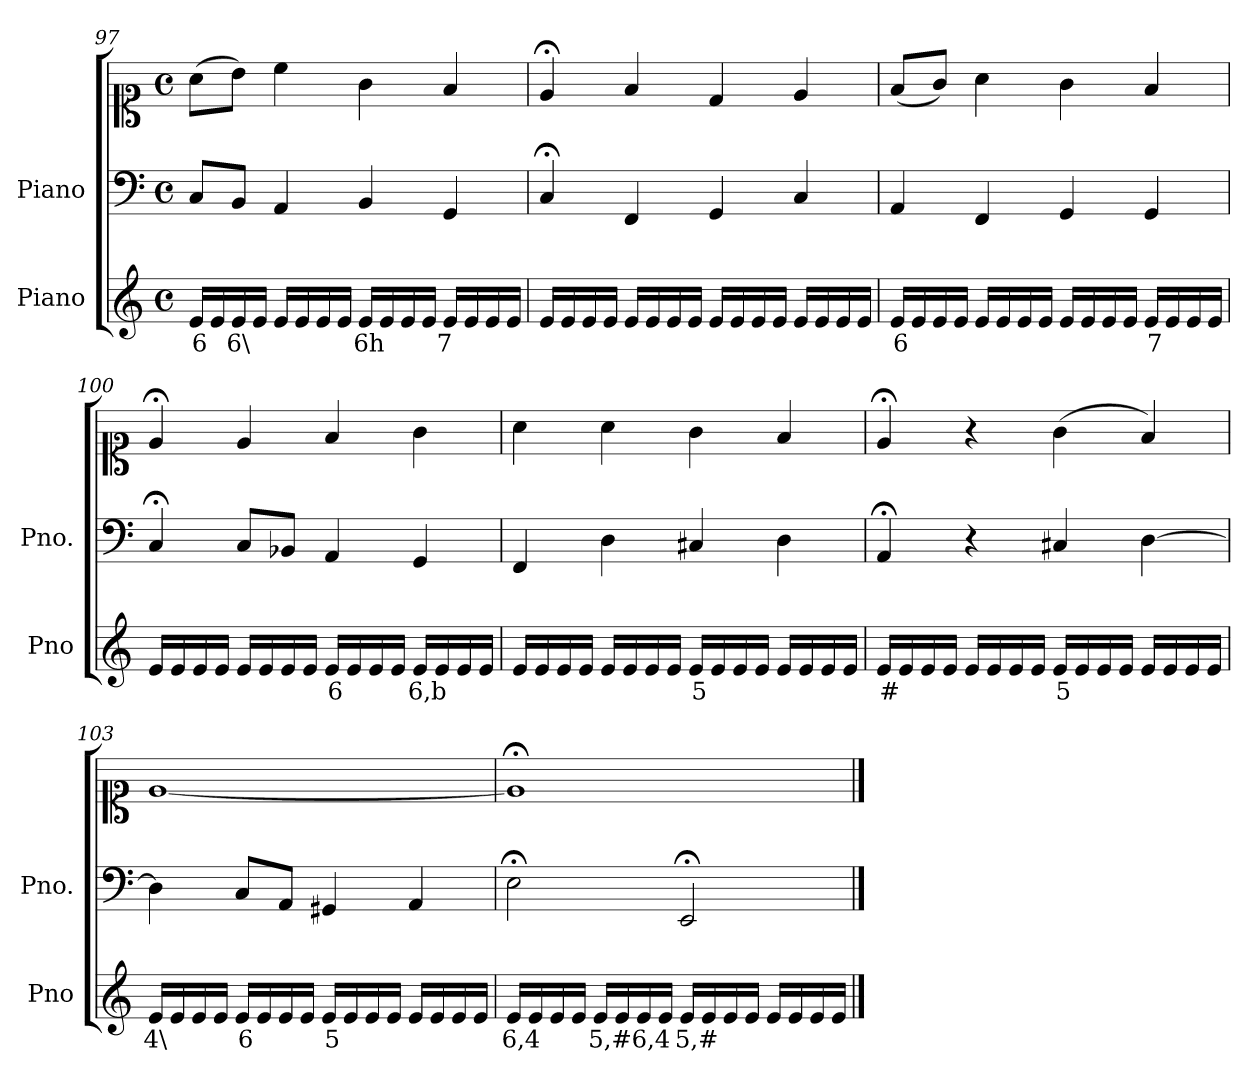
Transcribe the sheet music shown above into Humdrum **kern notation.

**kern	**text	**kern	**kern
*part2	*part2	*part1	*part1
*staff3	*staff3	*staff2	*staff1
*I"Piano	*	*I"Piano	*
*I'Pno	*	*I'Pno.	*
*clefG2	*	*clefF4	*clefC1
*k[]	*	*k[]	*k[]
*M4/4	*	*M4/4	*M4/4
*met(c)	*	*met(c)	*met(c)
=97	=97	=97	=97
!	!LO:LY:b	!	!
16e/LL	6	8C/L	(>8a\L
16e/	.	.	.
!	!LO:LY:b	!	!
16e/	6\	8BB/J	8b\J)
16e/JJ	.	.	.
16e/LL	.	4AA/	4cc\
16e/	.	.	.
16e/	.	.	.
16e/JJ	.	.	.
!	!LO:LY:b	!	!
16e/LL	6h	4BB/	4g\
16e/	.	.	.
16e/	.	.	.
16e/JJ	.	.	.
!	!LO:LY:b	!	!
16e/LL	7	4GG/	4f/
16e/	.	.	.
16e/	.	.	.
16e/JJ	.	.	.
=98	=98	=98	=98
16e/LL	.	4C;</	4e;</
16e/	.	.	.
16e/	.	.	.
16e/JJ	.	.	.
16e/LL	.	4FF/	4f/
16e/	.	.	.
16e/	.	.	.
16e/JJ	.	.	.
16e/LL	.	4GG/	4d/
16e/	.	.	.
16e/	.	.	.
16e/JJ	.	.	.
16e/LL	.	4C/	4e/
16e/	.	.	.
16e/	.	.	.
16e/JJ	.	.	.
=99	=99	=99	=99
!	!LO:LY:b	!	!
16e/LL	6	4AA/	(<8f/L
16e/	.	.	.
16e/	.	.	8g/J)
16e/JJ	.	.	.
16e/LL	.	4FF/	4a\
16e/	.	.	.
16e/	.	.	.
16e/JJ	.	.	.
16e/LL	.	4GG/	4g\
16e/	.	.	.
16e/	.	.	.
16e/JJ	.	.	.
!	!LO:LY:b	!	!
16e/LL	7	4GG/	4f/
16e/	.	.	.
16e/	.	.	.
16e/JJ	.	.	.
=100	=100	=100	=100
16e/LL	.	4C;</	4e;</
16e/	.	.	.
16e/	.	.	.
16e/JJ	.	.	.
16e/LL	.	8C/L	4e/
16e/	.	.	.
!	!LO:LY:b	!	!
16e/	_	8BB-X/J	.
16e/JJ	.	.	.
!	!LO:LY:b	!	!
16e/LL	6	4AA/	4f/
16e/	.	.	.
16e/	.	.	.
16e/JJ	.	.	.
!	!LO:LY:b	!	!
16e/LL	6,b	4GG/	4g\
16e/	.	.	.
16e/	.	.	.
16e/JJ	.	.	.
=101	=101	=101	=101
16e/LL	.	4FF/	4a\
16e/	.	.	.
16e/	.	.	.
16e/JJ	.	.	.
16e/LL	.	4D\	4a\
16e/	.	.	.
16e/	.	.	.
16e/JJ	.	.	.
!	!LO:LY:b	!	!
16e/LL	5	4C#X/	4g\
16e/	.	.	.
16e/	.	.	.
16e/JJ	.	.	.
16e/LL	.	4D\	4f/
16e/	.	.	.
16e/	.	.	.
16e/JJ	.	.	.
=102	=102	=102	=102
!	!LO:LY:b	!	!
16e/LL	#	4AA;</	4e;</
16e/	.	.	.
16e/	.	.	.
16e/JJ	.	.	.
16e/LL	.	4r	4r
16e/	.	.	.
16e/	.	.	.
16e/JJ	.	.	.
!	!LO:LY:b	!	!
16e/LL	5	4C#X/	(>4g\
16e/	.	.	.
16e/	.	.	.
16e/JJ	.	.	.
16e/LL	.	[4D\	4f/)
16e/	.	.	.
16e/	.	.	.
16e/JJ	.	.	.
=103	=103	=103	=103
!	!LO:LY:b	!	!
16e/LL	4\	4D\]	[1e
16e/	.	.	.
16e/	.	.	.
16e/JJ	.	.	.
!	!LO:LY:b	!	!
16e/LL	6	8C/L	.
16e/	.	.	.
16e/	.	8AA/J	.
16e/JJ	.	.	.
!	!LO:LY:b	!	!
16e/LL	5	4GG#X/	.
16e/	.	.	.
16e/	.	.	.
16e/JJ	.	.	.
16e/LL	.	4AA/	.
16e/	.	.	.
16e/	.	.	.
16e/JJ	.	.	.
=104	=104	=104	=104
!	!LO:LY:b	!	!
16e/LL	6,4	2E;<\	1e;<]
16e/	.	.	.
16e/	.	.	.
16e/JJ	.	.	.
!	!LO:LY:b	!	!
16e/LL	5,#	.	.
16e/	.	.	.
!	!LO:LY:b	!	!
16e/	6,4	.	.
16e/JJ	.	.	.
!	!LO:LY:b	!	!
16e/LL	5,#	2EE;</	.
16e/	.	.	.
16e/	.	.	.
16e/JJ	.	.	.
16e/LL	.	.	.
16e/	.	.	.
16e/	.	.	.
16e/JJ	.	.	.
==	==	==	==
*-	*-	*-	*-
